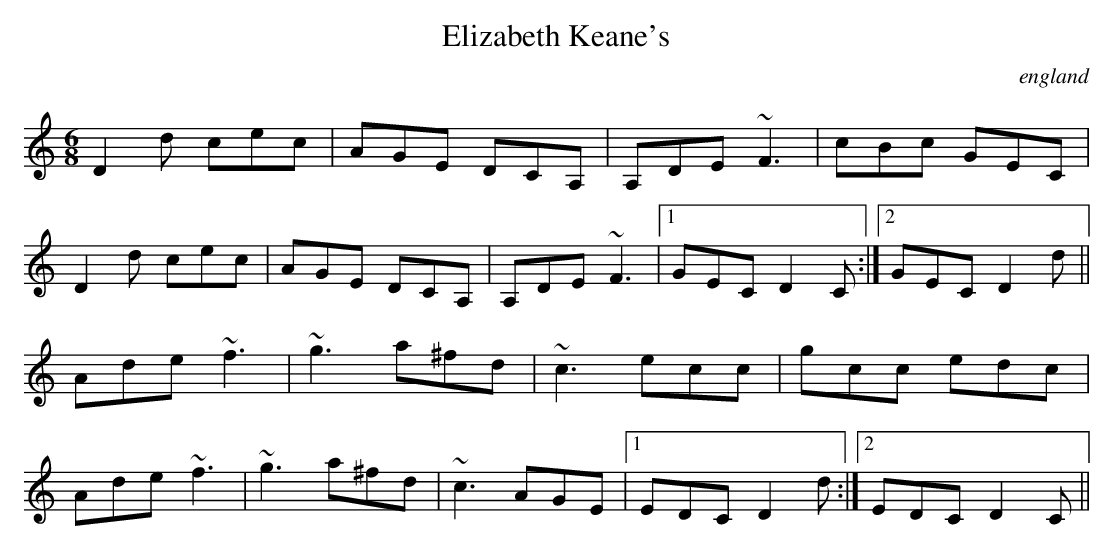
X:1
T:Elizabeth Keane's
O:england
M:6/8
L:1/8
K:Ddor
D2d cec|AGE DCA,|A,DE ~F3|cBc GEC|
D2d cec|AGE DCA,|A,DE ~F3|1 GEC D2C:|2 GEC D2d||
Ade ~f3|~g3 a^fd|~c3 ecc|gcc edc|
Ade ~f3|~g3 a^fd|~c3 AGE|1 EDC D2d:|2 EDC D2C||
